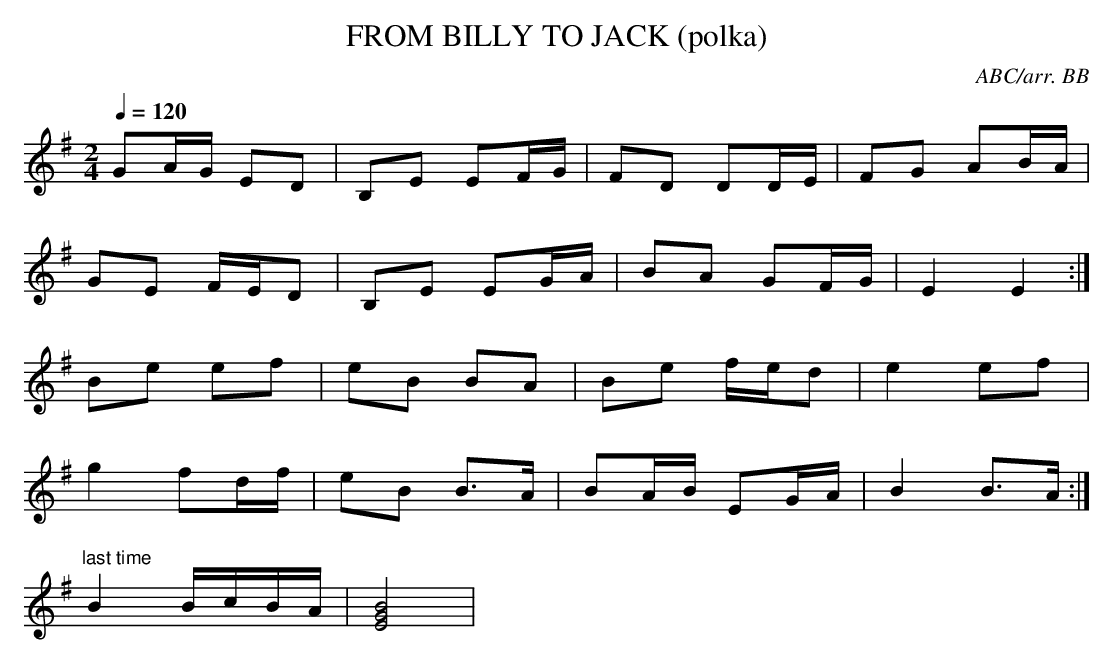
X:1
T:FROM BILLY TO JACK (polka)
C:ABC/arr. BB
Q:1/4=120
L:1/8
M:2/4
K:Em
GA/G/ ED|B,E EF/G/|FD DD/E/|FG AB/A/|
GE F/E/D|B,E EG/A/|BA GF/G/|E2 E2 :|
Be ef|eB BA|Be f/e/d|e2 ef|
g2 fd/f/|eB B>A|BA/B/ EG/A/|B2 B>A :|
"last time"B2 B/c/B/A/|[G4B4E4]|
